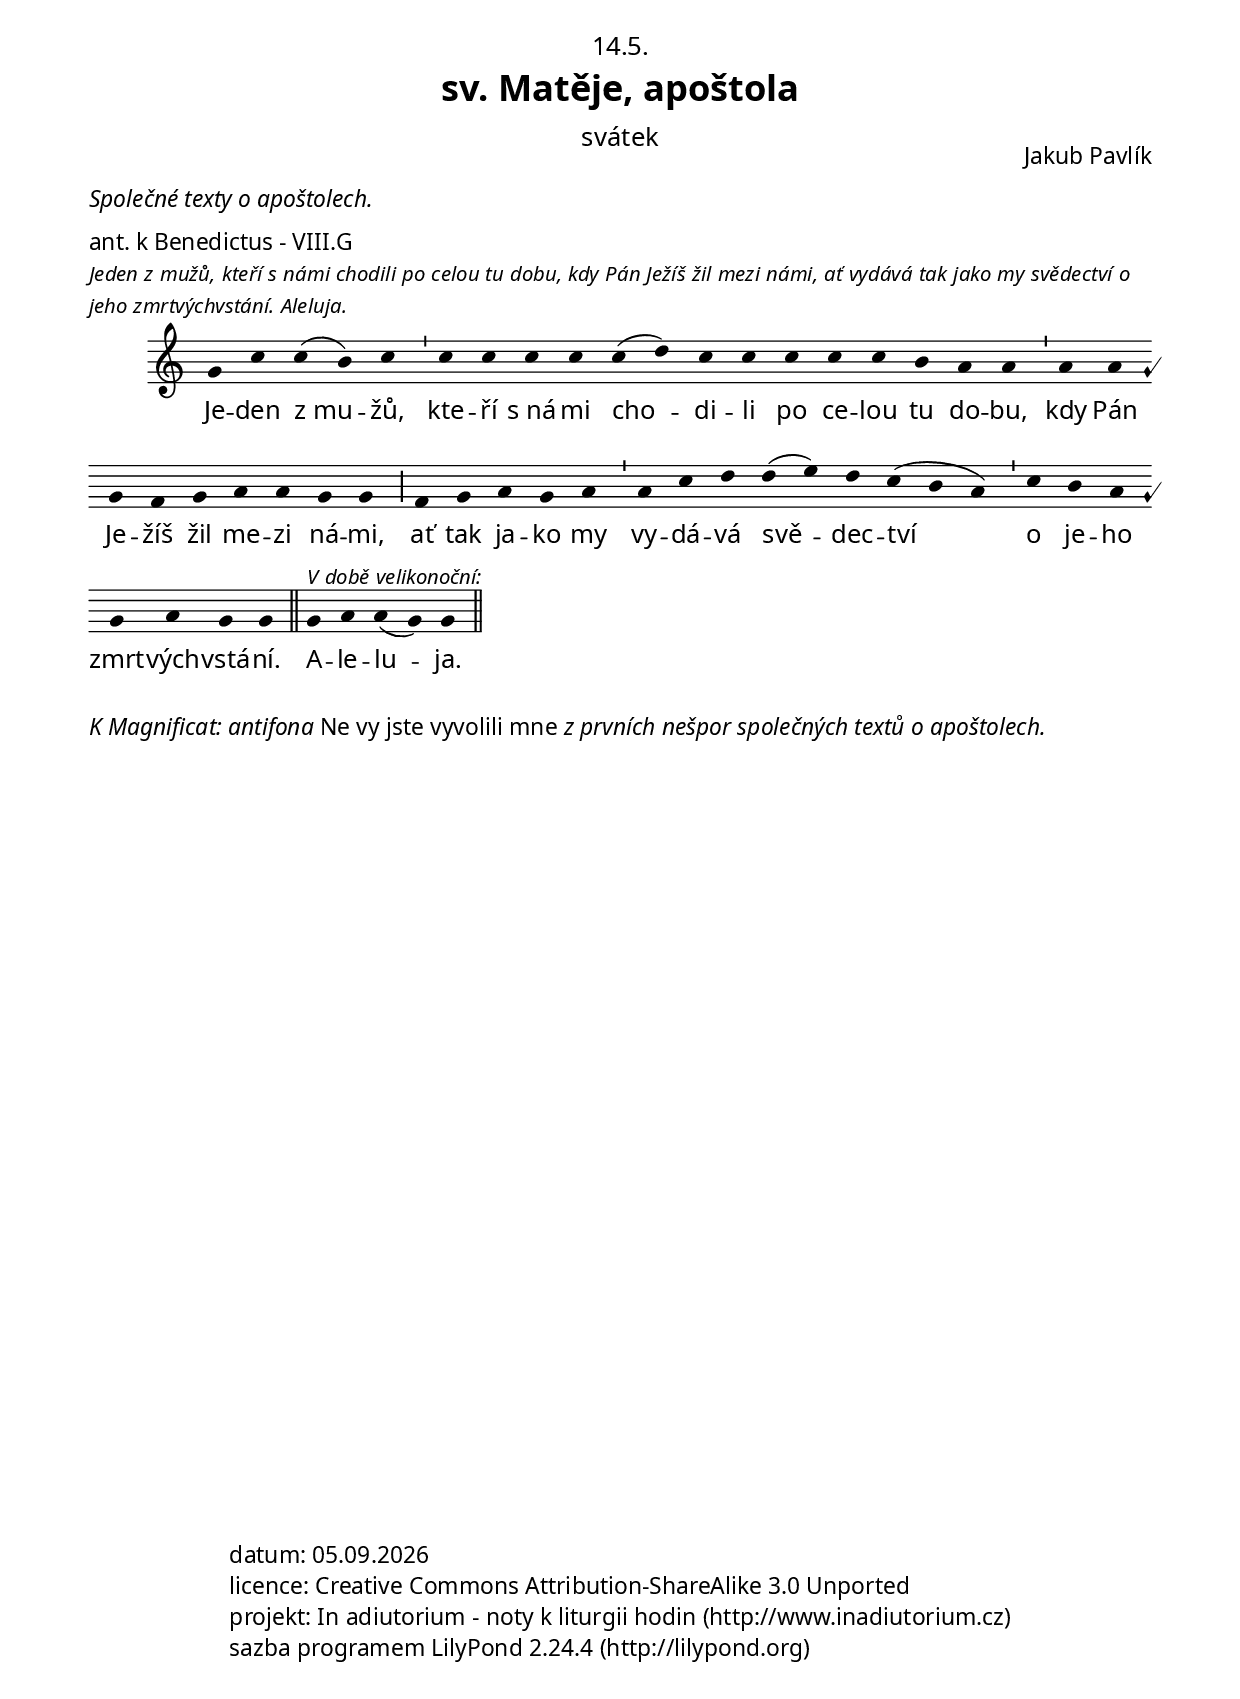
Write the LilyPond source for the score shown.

\version "2.17.5"

\include "../spolecne.ly"

\header {
  title = \markup\titleSvatek
            "sv. Matěje, apoštola"
            "svátek"
            14.5.
  composer = "Jakub Pavlík"
}

\markup\communia #'(#:apostol)

\score {
  \relative c'' {
    \choralniRezim
    g4 c c( b) c \barMin
    c c c c c( d) c c c c c b a a \barMin
    a a g f g a a g g \barMaior
    f g a g a \barMin
    a c d d( e) d c( b a) \barMin
    c b a g a g g \barFinalis

    g^\markup\rubrVelikAleluja a a( g) g \barFinalis
  }
  \addlyrics {
    Je -- den z_mu -- žů,
    kte -- ří s_ná -- mi cho -- di -- li po ce -- lou tu do -- bu,
    kdy Pán Je -- žíš žil me -- zi ná -- mi,
    ať tak ja -- ko my
    vy -- dá -- vá svě -- dec -- tví
    o je -- ho zmrt -- vých -- vstá -- ní.

    A -- le -- lu -- ja.
  }
  \header {
    textus_approbatus = "Jeden z mužů, kteří s námi chodili
    po celou tu dobu, kdy Pán Ježíš žil mezi námi,
    ať vydává tak jako my svědectví o jeho zmrtvýchvstání. Aleluja."
    quid = "ant. k Benedictus"
    modus = "VIII"
    differentia = "G"
    psalmus = ""
    id = "aben"
    piece = \markup {\sestavTitulekBezZalmu}
  }
}

\markup\justify\italic{
  K Magnificat: antifona \upright{Ne vy jste vyvolili mne}
  z prvních nešpor společných textů o apoštolech.
}